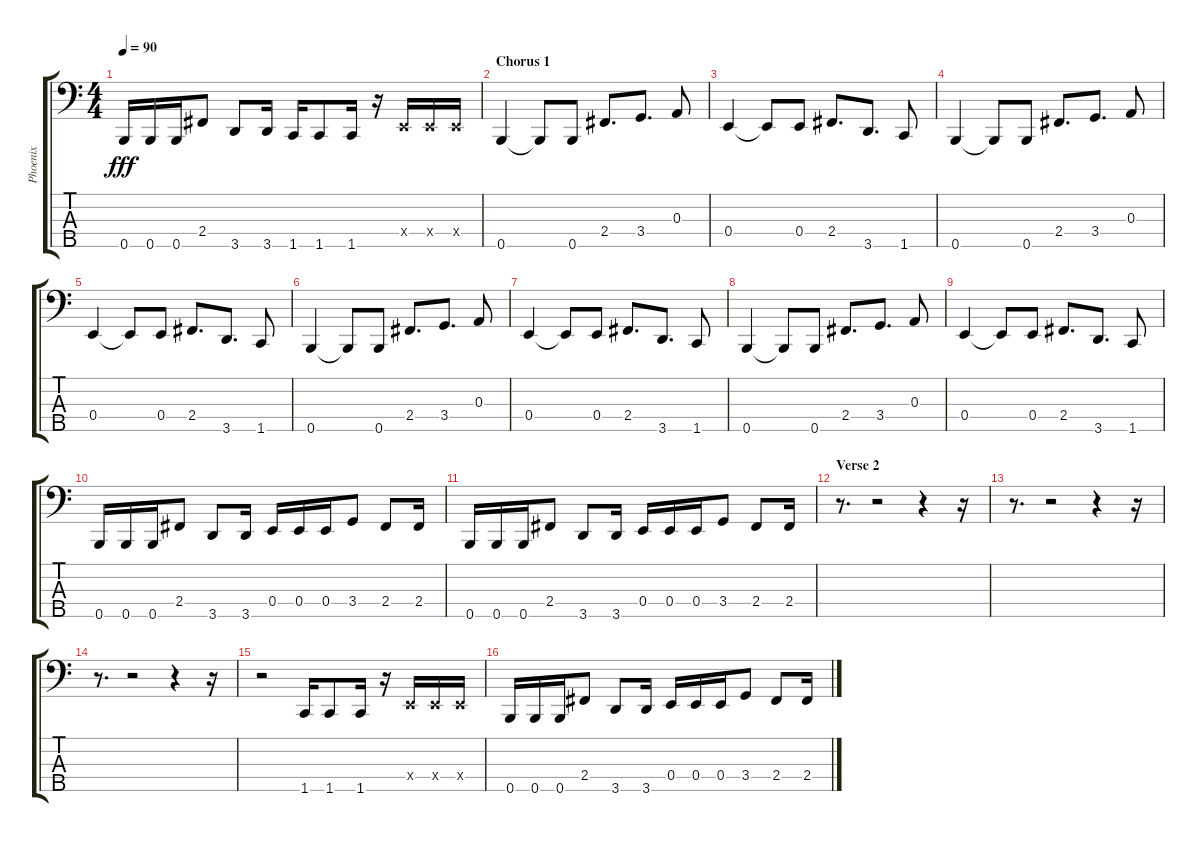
\track ("Phoenix" "Phoenix") {instrument electricbasspick}
\staff {score tabs}
\tuning (G2 D2 A1 E1 B0) {hide}
\ts (4 4)
\tempo 90
\clef f4
\ks c
0.5.16{dy fff} 0.5.16 0.5.16 2.4.8 3.5.8 3.5.16 1.5.16 1.5.8 1.5.16 r.16 0.4{x}.16 0.4{x}.16 0.4{x}.16 |
\section ("" "Chorus 1")
0.5.4 0.5{t}.8 0.5.8 2.4.8{d} 3.4.8{d} 0.3.8 |
0.4.4 0.4{t}.8 0.4.8 2.4.8{d} 3.5.8{d} 1.5.8 |
0.5.4 0.5{t}.8 0.5.8 2.4.8{d} 3.4.8{d} 0.3.8 |
0.4.4 0.4{t}.8 0.4.8 2.4.8{d} 3.5.8{d} 1.5.8 |
0.5.4 0.5{t}.8 0.5.8 2.4.8{d} 3.4.8{d} 0.3.8 |
0.4.4 0.4{t}.8 0.4.8 2.4.8{d} 3.5.8{d} 1.5.8 |
0.5.4 0.5{t}.8 0.5.8 2.4.8{d} 3.4.8{d} 0.3.8 |
0.4.4 0.4{t}.8 0.4.8 2.4.8{d} 3.5.8{d} 1.5.8 |
0.5.16 0.5.16 0.5.16 2.4.8 3.5.8 3.5.16 0.4.16 0.4.16 0.4.16 3.4.8 2.4.8 2.4.16 |
0.5.16 0.5.16 0.5.16 2.4.8 3.5.8 3.5.16 0.4.16 0.4.16 0.4.16 3.4.8 2.4.8 2.4.16 |
\section ("" "Verse 2")
r.8{d} r.2 r.4 r.16 |
r.8{d} r.2 r.4 r.16 |
r.8{d} r.2 r.4 r.16 |
r.2 1.5.16 1.5.8 1.5.16 r.16 0.4{x}.16 0.4{x}.16 0.4{x}.16 |
0.5.16 0.5.16 0.5.16 2.4.8 3.5.8 3.5.16 0.4.16 0.4.16 0.4.16 3.4.8 2.4.8 2.4.16
